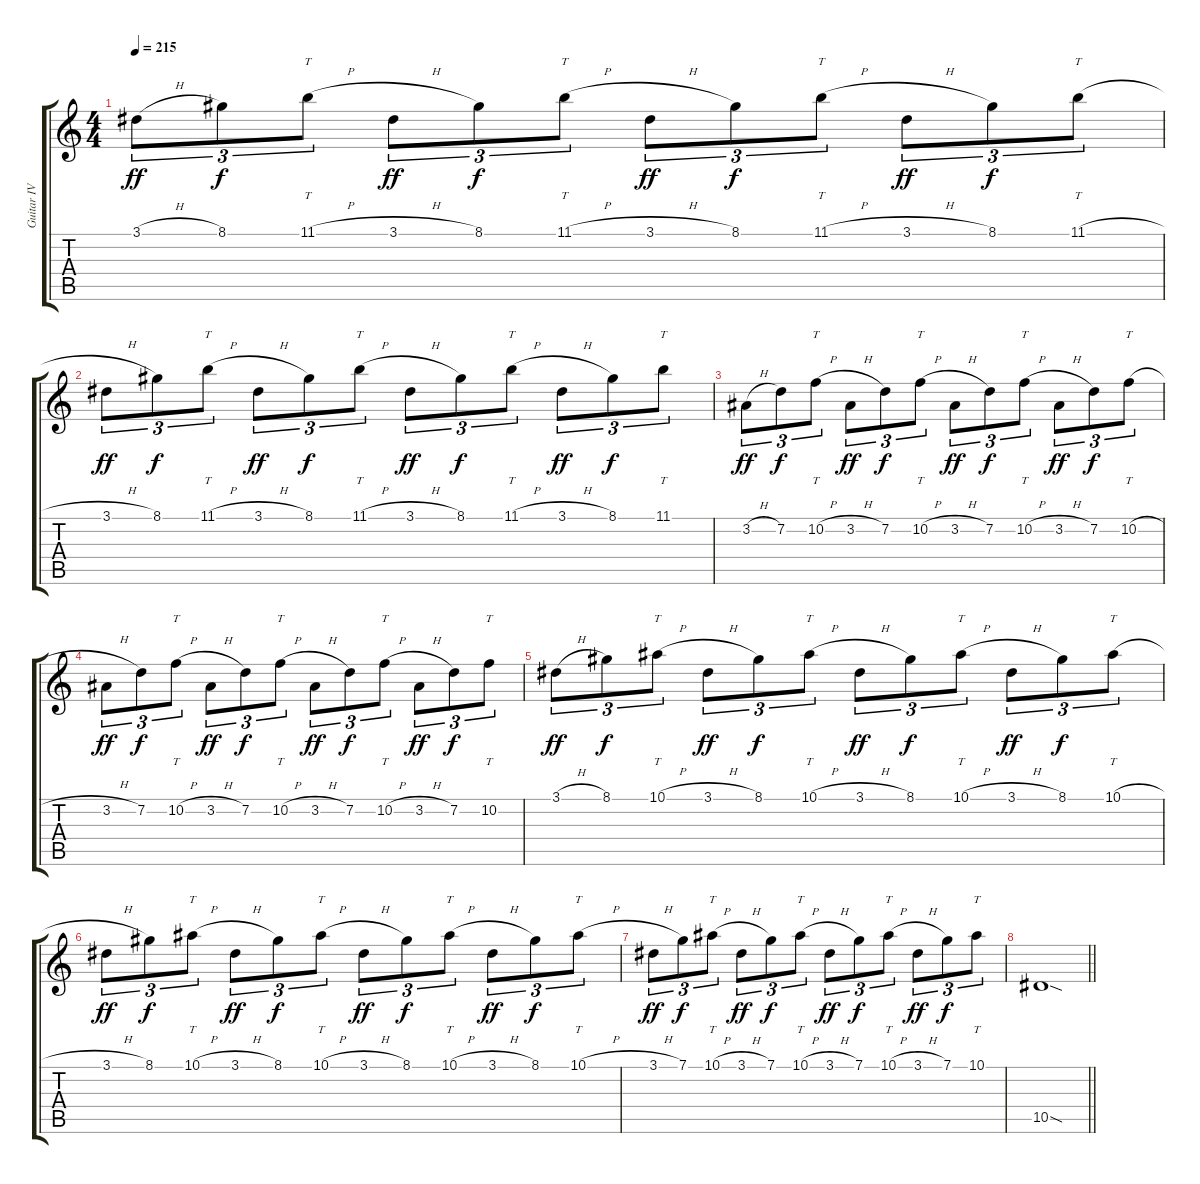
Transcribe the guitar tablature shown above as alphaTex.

\track ("Guitar IV" "Guitar IV") {instrument overdrivenguitar}
\staff {score tabs}
\tuning (C4 G3 Eb3 Bb2 F2 C2) {hide}
\ts (4 4)
\tempo 215
\clef g2
\ks c
3.1{h}.8{tu (3 2) dy ff} 8.1.8{tu (3 2) dy f} 11.1{h}.8{tt tu (3 2)} 3.1{h}.8{tu (3 2) dy ff} 8.1.8{tu (3 2) dy f} 11.1{h}.8{tt tu (3 2)} 3.1{h}.8{tu (3 2) dy ff} 8.1.8{tu (3 2) dy f} 11.1{h}.8{tt tu (3 2)} 3.1{h}.8{tu (3 2) dy ff} 8.1.8{tu (3 2) dy f} 11.1{h}.8{tt tu (3 2)} |
3.1{h}.8{tu (3 2) dy ff} 8.1.8{tu (3 2) dy f} 11.1{h}.8{tt tu (3 2)} 3.1{h}.8{tu (3 2) dy ff} 8.1.8{tu (3 2) dy f} 11.1{h}.8{tt tu (3 2)} 3.1{h}.8{tu (3 2) dy ff} 8.1.8{tu (3 2) dy f} 11.1{h}.8{tt tu (3 2)} 3.1{h}.8{tu (3 2) dy ff} 8.1.8{tu (3 2) dy f} 11.1.8{tt tu (3 2)} |
3.2{h}.8{tu (3 2) dy ff} 7.2.8{tu (3 2) dy f} 10.2{h}.8{tt tu (3 2)} 3.2{h}.8{tu (3 2) dy ff} 7.2.8{tu (3 2) dy f} 10.2{h}.8{tt tu (3 2)} 3.2{h}.8{tu (3 2) dy ff} 7.2.8{tu (3 2) dy f} 10.2{h}.8{tt tu (3 2)} 3.2{h}.8{tu (3 2) dy ff} 7.2.8{tu (3 2) dy f} 10.2{h}.8{tt tu (3 2)} |
3.2{h}.8{tu (3 2) dy ff} 7.2.8{tu (3 2) dy f} 10.2{h}.8{tt tu (3 2)} 3.2{h}.8{tu (3 2) dy ff} 7.2.8{tu (3 2) dy f} 10.2{h}.8{tt tu (3 2)} 3.2{h}.8{tu (3 2) dy ff} 7.2.8{tu (3 2) dy f} 10.2{h}.8{tt tu (3 2)} 3.2{h}.8{tu (3 2) dy ff} 7.2.8{tu (3 2) dy f} 10.2.8{tt tu (3 2)} |
3.1{h}.8{tu (3 2) dy ff} 8.1.8{tu (3 2) dy f} 10.1{h}.8{tt tu (3 2)} 3.1{h}.8{tu (3 2) dy ff} 8.1.8{tu (3 2) dy f} 10.1{h}.8{tt tu (3 2)} 3.1{h}.8{tu (3 2) dy ff} 8.1.8{tu (3 2) dy f} 10.1{h}.8{tt tu (3 2)} 3.1{h}.8{tu (3 2) dy ff} 8.1.8{tu (3 2) dy f} 10.1{h}.8{tt tu (3 2)} |
3.1{h}.8{tu (3 2) dy ff} 8.1.8{tu (3 2) dy f} 10.1{h}.8{tt tu (3 2)} 3.1{h}.8{tu (3 2) dy ff} 8.1.8{tu (3 2) dy f} 10.1{h}.8{tt tu (3 2)} 3.1{h}.8{tu (3 2) dy ff} 8.1.8{tu (3 2) dy f} 10.1{h}.8{tt tu (3 2)} 3.1{h}.8{tu (3 2) dy ff} 8.1.8{tu (3 2) dy f} 10.1{h}.8{tt tu (3 2)} |
3.1{h}.8{tu (3 2) dy ff} 7.1.8{tu (3 2) dy f} 10.1{h}.8{tt tu (3 2)} 3.1{h}.8{tu (3 2) dy ff} 7.1.8{tu (3 2) dy f} 10.1{h}.8{tt tu (3 2)} 3.1{h}.8{tu (3 2) dy ff} 7.1.8{tu (3 2) dy f} 10.1{h}.8{tt tu (3 2)} 3.1{h}.8{tu (3 2) dy ff} 7.1.8{tu (3 2) dy f} 10.1.8{tt tu (3 2)} |
\barLineRight lightlight
10.5{sod}.1
